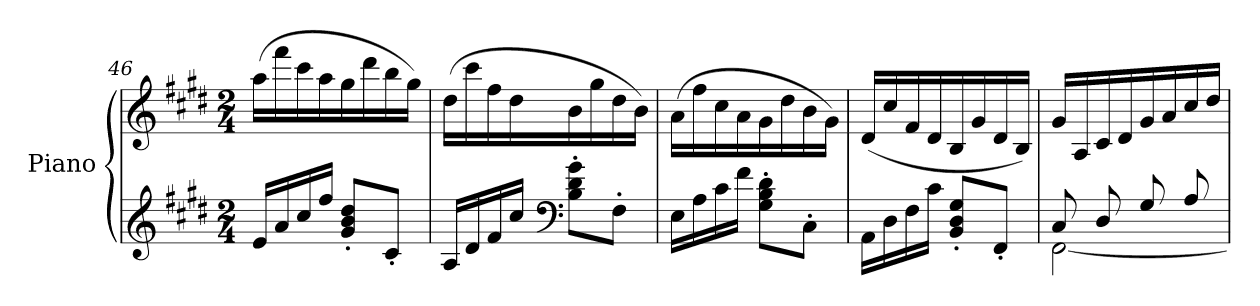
**kern	**kern
*part1	*part1
*staff2	*staff1
*I"Piano	*
*I'Pno.	*
*clefG2	*clefG2
*k[f#c#g#d#]	*k[f#c#g#d#]
*M2/4	*M2/4
=46	=46
16e/LL	(>16aa\LL
16a/	16fff#\
16cc#/	16ccc#\
16ff#/JJ	16aa\
8g#/' 8b/' 8dd#/'L	16gg#\
.	16ddd#\
8c#'/J	16bb\
.	16gg#\JJ)
=47	=47
16A/LL	(>16dd#\LL
16d#/	16ccc#\
16f#/	16ff#\
16cc#/JJ	16dd#\
*clefF4	*
8B\' 8d#\' 8g#\'L	16b\
.	16gg#\
8F#'\J	16dd#\
.	16b\JJ)
=48	=48
16E\LL	(>16a\LL
16A\	16ff#\
16c#\	16cc#\
16f#\JJ	16a\
8G#\' 8B\' 8d#\'L	16g#\
.	16dd#\
8C#'\J	16b\
.	16g#\JJ)
!!LO:PB:g=z
=49	=49
16AA\LL	(<16d#/LL
16D#\	16cc#/
16F#\	16f#/
16c#\JJ	16d#/
8BB/' 8D#/' 8G#/'L	16B/
.	16g#/
8FF#'/J	16d#/
.	16B/JJ)
=50	=50
*^	*
8C#/L	[2FF#\	16g#/LL
.	.	16A/
8D#/	.	16c#/
.	.	16d#/
8G#/	.	16g#/
.	.	16a/
8A/	.	16cc#/
.	.	16dd#/JJ
*v	*v	*
=	=
*-	*-
